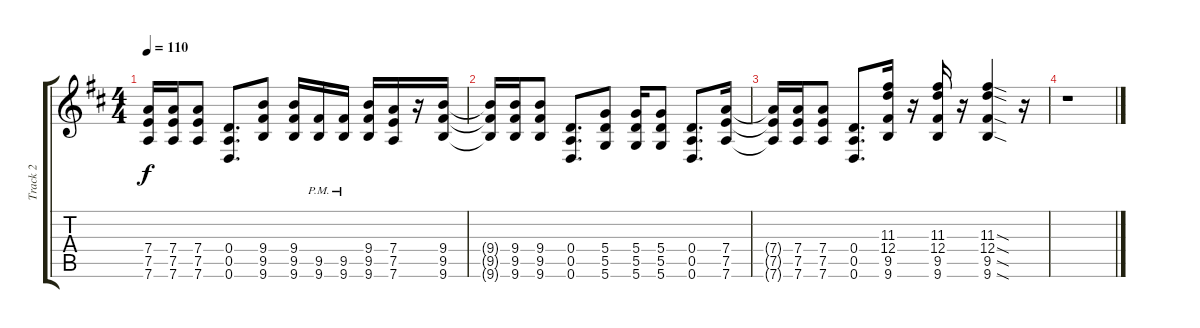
\track ("Track 2" "Track 2") {instrument overdrivenguitar}
\staff {score tabs}
\tuning (E4 B3 G3 D3 A2 D2) {hide}
\ts (4 4)
\tempo 110
\clef g2
\ks d
(7.4{t} 7.5{t} 7.6{t}).16{dy f} (7.4 7.5 7.6).16 (7.4 7.5 7.6).8 (0.4 0.5 0.6).8{d} (9.4 9.5 9.6).8 (9.4 9.5 9.6).16 (9.5{pm} 9.6{pm}).16 (9.5{pm} 9.6{pm}).16 (9.4 9.5 9.6).16 (7.4 7.5 7.6).16 r.16 (9.4 9.5 9.6).16 |
(9.4{t} 9.5{t} 9.6{t}).16 (9.4 9.5 9.6).16 (9.4 9.5 9.6).8 (0.4 0.5 0.6).8{d} (5.4 5.5 5.6).8 (5.4 5.5 5.6).16 (5.4 5.5 5.6).8 (0.4 0.5 0.6).8{d} (7.4 7.5 7.6).16 |
(7.4{t} 7.5{t} 7.6{t}).16 (7.4 7.5 7.6).16 (7.4 7.5 7.6).8 (0.4 0.5 0.6).8{d} (11.3 12.4 9.5 9.6).16 r.16 (11.3 12.4 9.5 9.6).16 r.16 (11.3{sod} 12.4{sod} 9.5{sod} 9.6{sod}).4 r.16 |
r.1
